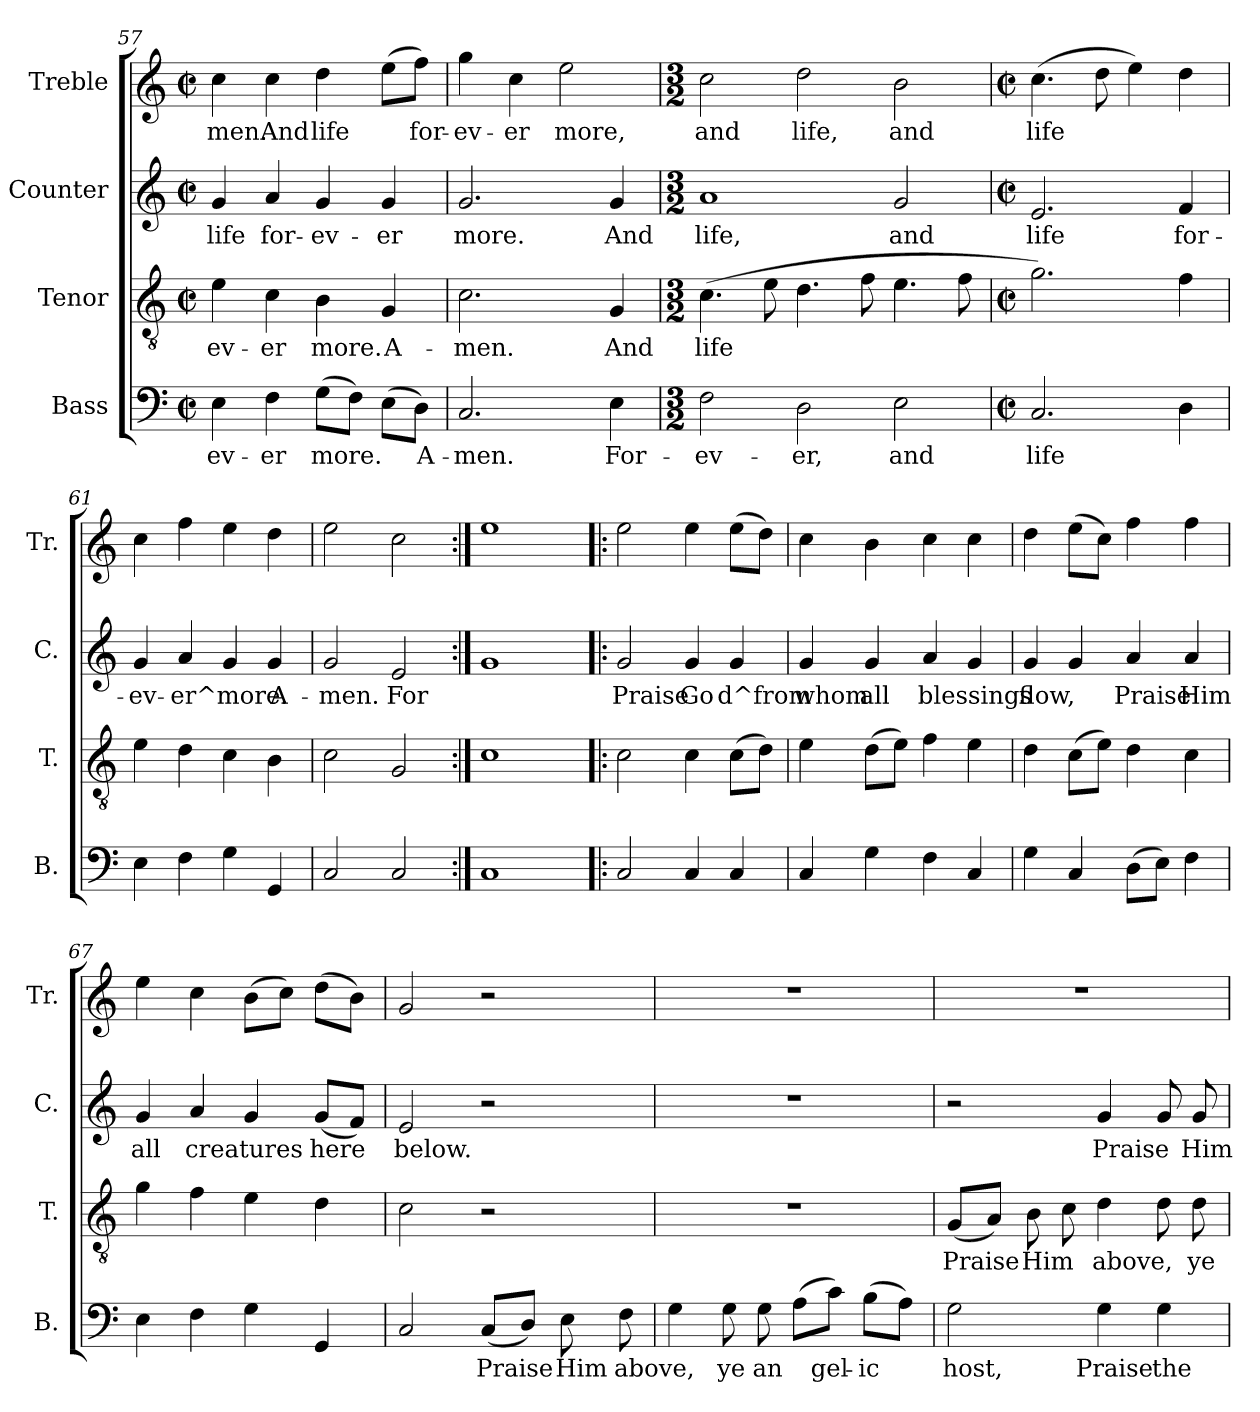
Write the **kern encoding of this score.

**kern	**text	**kern	**text	**kern	**text	**kern	**text
*part4	*part4	*part3	*part3	*part2	*part2	*part1	*part1
*staff4	*staff4	*staff3	*staff3	*staff2	*staff2	*staff1	*staff1
*I"Bass	*	*I"Tenor	*	*I"Counter	*	*I"Treble	*
*I'B.	*	*I'T.	*	*I'C.	*	*I'Tr.	*
!!LO:LB:g=z
*clefF4	*	*clefGv2	*	*clefG2	*	*clefG2	*
*k[]	*	*k[]	*	*k[]	*	*k[]	*
*C:	*	*C:	*	*C:	*	*C:	*
*M2/2	*	*M2/2	*	*M2/2	*	*M2/2	*
*met(c|)	*	*met(c|)	*	*met(c|)	*	*met(c|)	*
=57	=57	=57	=57	=57	=57	=57	=57
!	!LO:LY:b:rj	!	!LO:LY:b:cj	!	!LO:LY:b:cj	!	!LO:LY:b:rj
4E\	-ev-	4e\	-ev-	4g/	life	4cc\	-men.
!	!LO:LY:b:rj	!	!LO:LY:b:cj	!	!LO:LY:b:cj	!	!LO:LY:b:rj
4F\	-er	4c\	-er	4a/	for-	4cc\	And
!	!LO:LY:b:rj	!	!LO:LY:b:cj	!	!LO:LY:b:cj	!	!LO:LY:b:rj
(>8G\L	more.	4B\	more.	4g/	-ev-	4dd\	life
!	!LO:LY:b:rj	!	!	!	!	!	!
8F\J)	.	.	.	.	.	.	.
!	!LO:LY:b:rj	!	!LO:LY:b:cj	!	!LO:LY:b:cj	!	!LO:LY:b:rj
(>8E\L	.	4G/	A-	4g/	-er	(>8ee\L	.
!	!LO:LY:b:rj	!	!	!	!	!	!LO:LY:b:rj
8D\J)	A-	.	.	.	.	8ff\J)	for-
=58	=58	=58	=58	=58	=58	=58	=58
!	!LO:LY:b:rj	!	!LO:LY:b:cj	!	!LO:LY:b:cj	!	!LO:LY:b:rj
2.C/	-men.	2.c\	-men.	2.g/	more.	4gg\	-ev-
!	!	!	!	!	!	!	!LO:LY:b:rj
.	.	.	.	.	.	4cc\	-er
!	!	!	!	!	!	!	!LO:LY:b:rj
.	.	.	.	.	.	2ee\	more,
!	!LO:LY:b:rj	!	!LO:LY:b:cj	!	!LO:LY:b:cj	!	!
4E\	For-	4G/	And	4g/	And	.	.
=59	=59	=59	=59	=59	=59	=59	=59
*M3/2	*	*M3/2	*	*M3/2	*	*M3/2	*
!	!LO:LY:b:rj	!	!LO:LY:b:cj	!	!LO:LY:b:cj	!	!LO:LY:b:rj
2F\	-ev-	(>4.c\	life	1a	life,	2cc\	and
!	!	!	!LO:LY:b:cj	!	!	!	!
.	.	8e\	.	.	.	.	.
!	!LO:LY:b:rj	!	!LO:LY:b:cj	!	!	!	!LO:LY:b:rj
2D\	-er,	4.d\	.	.	.	2dd\	life,
!	!	!	!LO:LY:b:cj	!	!	!	!
.	.	8f\	.	.	.	.	.
!	!LO:LY:b:rj	!	!LO:LY:b:cj	!	!LO:LY:b:cj	!	!LO:LY:b:rj
2E\	and	4.e\	.	2g/	and	2b\	and
!	!	!	!LO:LY:b:cj	!	!	!	!
.	.	8f\	.	.	.	.	.
=60	=60	=60	=60	=60	=60	=60	=60
*M2/2	*	*M2/2	*	*M2/2	*	*M2/2	*
*met(c|)	*	*met(c|)	*	*met(c|)	*	*met(c|)	*
!	!LO:LY:b:rj	!	!LO:LY:b:cj	!	!LO:LY:b:cj	!	!LO:LY:b:rj
2.C/	life	2.g\)	.	2.e/	life	(>4.cc\	life
!	!	!	!	!	!	!	!LO:LY:b:rj
.	.	.	.	.	.	8dd\	.
!	!	!	!	!	!	!	!LO:LY:b:rj
.	.	.	.	.	.	4ee\)	.
!	!LO:LY:b:rj	!	!LO:LY:b:cj	!	!LO:LY:b:cj	!	!LO:LY:b:rj
4D\	.	4f\	.	4f/	for-	4dd\	.
=61	=61	=61	=61	=61	=61	=61	=61
!	!LO:LY:b:rj	!	!LO:LY:b:cj	!	!LO:LY:b:cj	!	!LO:LY:b:rj
4E\	.	4e\	.	4g/	-ev-	4cc\	.
!	!LO:LY:b:rj	!	!LO:LY:b:cj	!	!LO:LY:b:cj	!	!LO:LY:b:rj
4F\	.	4d\	.	4a/	-er^more.	4ff\	.
!	!LO:LY:b:rj	!	!LO:LY:b:cj	!	!LO:LY:b:cj	!	!LO:LY:b:rj
4G\	.	4c\	.	4g/	.	4ee\	.
!	!LO:LY:b:rj	!	!LO:LY:b:cj	!	!LO:LY:b:cj	!	!LO:LY:b:rj
4GG/	.	4B\	.	4g/	A-	4dd\	.
=62	=62	=62	=62	=62	=62	=62	=62
!	!LO:LY:b:rj	!	!LO:LY:b:cj	!	!LO:LY:b:cj	!	!LO:LY:b:rj
2C/	.	2c\	.	2g/	-men.	2ee\	.
!	!LO:LY:b:rj	!	!LO:LY:b:cj	!	!LO:LY:b:cj	!	!LO:LY:b:rj
2C/	.	2G/	.	2e/	For	2cc\	.
=63:|!	=63:|!	=63:|!	=63:|!	=63:|!	=63:|!	=63:|!	=63:|!
!	!LO:LY:b:rj	!	!LO:LY:b:cj	!	!LO:LY:b:cj	!	!LO:LY:b:rj
1C	.	1c	.	1g	.	1ee	.
!!LO:LB:g=z
=64!|:	=64!|:	=64!|:	=64!|:	=64!|:	=64!|:	=64!|:	=64!|:
!	!LO:LY:b:rj	!	!LO:LY:b:cj	!	!LO:LY:b:cj	!	!LO:LY:b:rj
2C/	.	2c\	.	2g/	Praise	2ee\	.
!	!LO:LY:b:rj	!	!LO:LY:b:cj	!	!LO:LY:b:cj	!	!LO:LY:b:rj
4C/	.	4c\	.	4g/	Go	4ee\	.
!	!LO:LY:b:rj	!	!LO:LY:b:cj	!	!LO:LY:b:cj	!	!LO:LY:b:rj
4C/	.	(>8c\L	.	4g/	d^from	(>8ee\L	.
!	!	!	!LO:LY:b:cj	!	!	!	!LO:LY:b:rj
.	.	8d\J)	.	.	.	8dd\J)	.
=65	=65	=65	=65	=65	=65	=65	=65
!	!LO:LY:b:rj	!	!LO:LY:b:cj	!	!LO:LY:b:cj	!	!LO:LY:b:rj
4C/	.	4e\	.	4g/	whom	4cc\	.
!	!LO:LY:b:rj	!	!LO:LY:b:cj	!	!LO:LY:b:cj	!	!LO:LY:b:rj
4G\	.	(>8d\L	.	4g/	all	4b\	.
!	!	!	!LO:LY:b:cj	!	!	!	!
.	.	8e\J)	.	.	.	.	.
!	!LO:LY:b:rj	!	!LO:LY:b:cj	!	!LO:LY:b:cj	!	!LO:LY:b:rj
4F\	.	4f\	.	4a/	blessings	4cc\	.
!	!LO:LY:b:rj	!	!LO:LY:b:cj	!	!LO:LY:b:cj	!	!LO:LY:b:rj
4C/	.	4e\	.	4g/	.	4cc\	.
=66	=66	=66	=66	=66	=66	=66	=66
!	!LO:LY:b:rj	!	!LO:LY:b:cj	!	!LO:LY:b:cj	!	!LO:LY:b:rj
4G\	.	4d\	.	4g/	flow,	4dd\	.
!	!LO:LY:b:rj	!	!LO:LY:b:cj	!	!LO:LY:b:cj	!	!LO:LY:b:rj
4C/	.	(>8c\L	.	4g/	.	(>8ee\L	.
!	!	!	!LO:LY:b:cj	!	!	!	!LO:LY:b:rj
.	.	8e\J)	.	.	.	8cc\J)	.
!	!LO:LY:b:rj	!	!LO:LY:b:cj	!	!LO:LY:b:cj	!	!LO:LY:b:rj
(>8D\L	.	4d\	.	4a/	Praise	4ff\	.
!	!LO:LY:b:rj	!	!	!	!	!	!
8E\J)	.	.	.	.	.	.	.
!	!LO:LY:b:rj	!	!LO:LY:b:cj	!	!LO:LY:b:cj	!	!LO:LY:b:rj
4F\	.	4c\	.	4a/	Him	4ff\	.
=67	=67	=67	=67	=67	=67	=67	=67
!	!LO:LY:b:rj	!	!LO:LY:b:cj	!	!LO:LY:b:cj	!	!LO:LY:b:rj
4E\	.	4g\	.	4g/	all	4ee\	.
!	!LO:LY:b:rj	!	!LO:LY:b:cj	!	!LO:LY:b:cj	!	!LO:LY:b:rj
4F\	.	4f\	.	4a/	creatures	4cc\	.
!	!LO:LY:b:rj	!	!LO:LY:b:cj	!	!LO:LY:b:cj	!	!LO:LY:b:rj
4G\	.	4e\	.	4g/	.	(>8b\L	.
!	!	!	!	!	!	!	!LO:LY:b:rj
.	.	.	.	.	.	8cc\J)	.
!	!LO:LY:b:rj	!	!LO:LY:b:cj	!	!LO:LY:b:cj	!	!LO:LY:b:rj
4GG/	.	4d\	.	(<8g/L	here	(>8dd\L	.
!	!	!	!	!	!LO:LY:b:cj	!	!LO:LY:b:rj
.	.	.	.	8f/J)	.	8b\J)	.
=68	=68	=68	=68	=68	=68	=68	=68
!	!LO:LY:b:rj	!	!LO:LY:b:cj	!	!LO:LY:b:cj	!	!LO:LY:b:rj
2C/	.	2c\	.	2e/	below.	2g/	.
!	!LO:LY:b:rj	!	!	!	!	!	!
(<8C/L	Praise	2r	.	2r	.	2r	.
!	!LO:LY:b:rj	!	!	!	!	!	!
8D/J)	.	.	.	.	.	.	.
!	!LO:LY:b:rj	!	!	!	!	!	!
8E\	Him	.	.	.	.	.	.
!	!LO:LY:b:rj	!	!	!	!	!	!
8F\	above,	.	.	.	.	.	.
=69	=69	=69	=69	=69	=69	=69	=69
!	!LO:LY:b:rj	!	!	!	!	!	!
4G\	.	1r	.	1r	.	1r	.
!	!LO:LY:b:rj	!	!	!	!	!	!
8G\	ye	.	.	.	.	.	.
!	!LO:LY:b:rj	!	!	!	!	!	!
8G\	an-	.	.	.	.	.	.
!	!LO:LY:b:rj	!	!	!	!	!	!
(>8A\L	--	.	.	.	.	.	.
!	!LO:LY:b:rj	!	!	!	!	!	!
8c\J)	-gel-	.	.	.	.	.	.
!	!LO:LY:b:rj	!	!	!	!	!	!
(>8B\L	-ic	.	.	.	.	.	.
!	!LO:LY:b:rj	!	!	!	!	!	!
8A\J)	.	.	.	.	.	.	.
!!LO:PB:g=z
=70	=70	=70	=70	=70	=70	=70	=70
!	!LO:LY:b:rj	!	!LO:LY:b:cj	!	!	!	!
2G\	host,	(<8G/L	Praise	2r	.	1r	.
!	!	!	!LO:LY:b:cj	!	!	!	!
.	.	8A/J)	.	.	.	.	.
!	!	!	!LO:LY:b:cj	!	!	!	!
.	.	8B\	Him	.	.	.	.
!	!	!	!LO:LY:b:cj	!	!	!	!
.	.	8c\	.	.	.	.	.
!	!LO:LY:b:rj	!	!LO:LY:b:cj	!	!LO:LY:b:cj	!	!
4G\	Praise	4d\	above,	4g/	Praise	.	.
!	!LO:LY:b:rj	!	!LO:LY:b:cj	!	!LO:LY:b:cj	!	!
4G\	the	8d\	.	8g/	.	.	.
!	!	!	!LO:LY:b:cj	!	!LO:LY:b:cj	!	!
.	.	8d\	ye	8g/	Him	.	.
=	=	=	=	=	=	=	=
*-	*-	*-	*-	*-	*-	*-	*-
